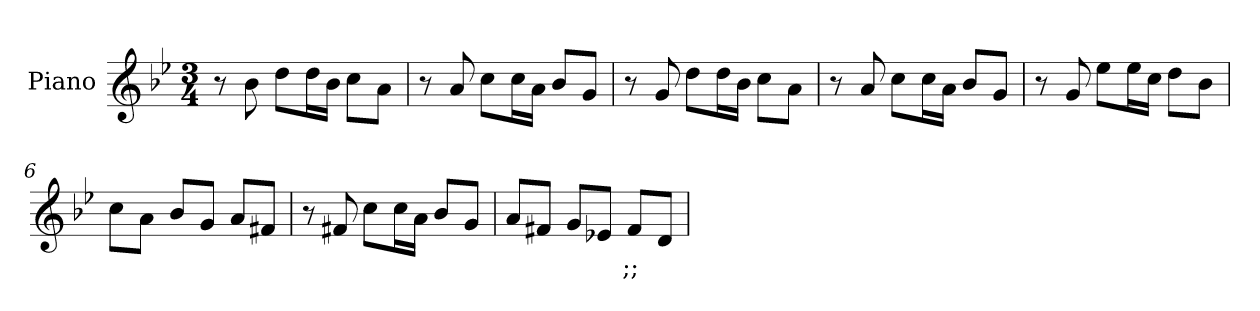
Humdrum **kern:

**kern	**text	**text	**text	**text
*part1	*part1	*part1	*part1	*part1
*staff1	*staff1	*staff1	*staff1	*staff1
*I"Piano	*	*	*	*
*I'Pno.	*	*	*	*
!!LO:PB:g=z
*clefG2	*	*	*	*
*k[b-e-]	*	*	*	*
*g:	*	*	*	*
*M3/4	*	*	*	*
*MM120	*	*	*	*
=1	=1	=1	=1	=1
!	!LO:LY:b:color=#000000	!LO:LY:b:color=#000000	!LO:LY:b:color=#000000	!LO:LY:b:color=#000000
8r	Gm:	i	Pedal: G	\!!Melody harmonized in thirds but not complete chords
8b-i\	.	.	.	.
8ddi\L	.	.	.	.
16ddi\L	.	.	.	.
16b-i\JJ	.	.	.	.
8cci\L	.	.	.	.
8ai\J	.	.	.	.
=2	=2	=2	=2	=2
8r	.	.	.	.
8ai/	.	.	.	.
8cci\L	.	.	.	.
16cci\L	.	.	.	.
16ai\JJ	.	.	.	.
8b-i/L	.	.	.	.
8gi/J	.	.	.	.
=3	=3	=3	=3	=3
8r	.	.	.	.
8gi/	.	.	.	.
8ddi\L	.	.	.	.
16ddi\L	.	.	.	.
16b-i\JJ	.	.	.	.
8cci\L	.	.	.	.
8ai\J	.	.	.	.
=4	=4	=4	=4	=4
8r	.	.	.	.
8ai/	.	.	.	.
8cci\L	.	.	.	.
16cci\L	.	.	.	.
16ai\JJ	.	.	.	.
8b-i/L	.	.	.	.
8gi/J	.	.	.	.
!!LO:LB:g=z
=5	=5	=5	=5	=5
8r	.	.	.	.
8gi/	.	.	.	.
8ee-i\L	.	.	.	.
16ee-i\L	.	.	.	.
16cci\JJ	.	.	.	.
8ddi\L	.	.	.	.
8b-i\J	.	.	.	.
=6	=6	=6	=6	=6
8cci\L	.	.	.	.
8ai\J	.	.	.	.
8b-i/L	.	.	.	.
8gi/J	.	.	.	.
8ai/L	.	.	.	.
8f#Xi/J	.	.	.	.
=7	=7	=7	=7	=7
8r	.	.	.	.
8f#Xi/	.	.	.	.
8cci\L	.	.	.	.
16cci\L	.	.	.	.
16ai\JJ	.	.	.	.
8b-i/L	.	.	.	.
8gi/J	.	.	.	.
=8	=8	=8	=8	=8
8ai/L	.	.	.	.
8f#Xi/J	.	.	.	.
8gi/L	.	.	.	.
8e-Xi/J	.	.	.	.
!	!LO:LY:b:color=#000000	!	!	!
8f#i/L	;;	.	.	.
8di/J	.	.	.	.
=	=	=	=	=
*-	*-	*-	*-	*-
